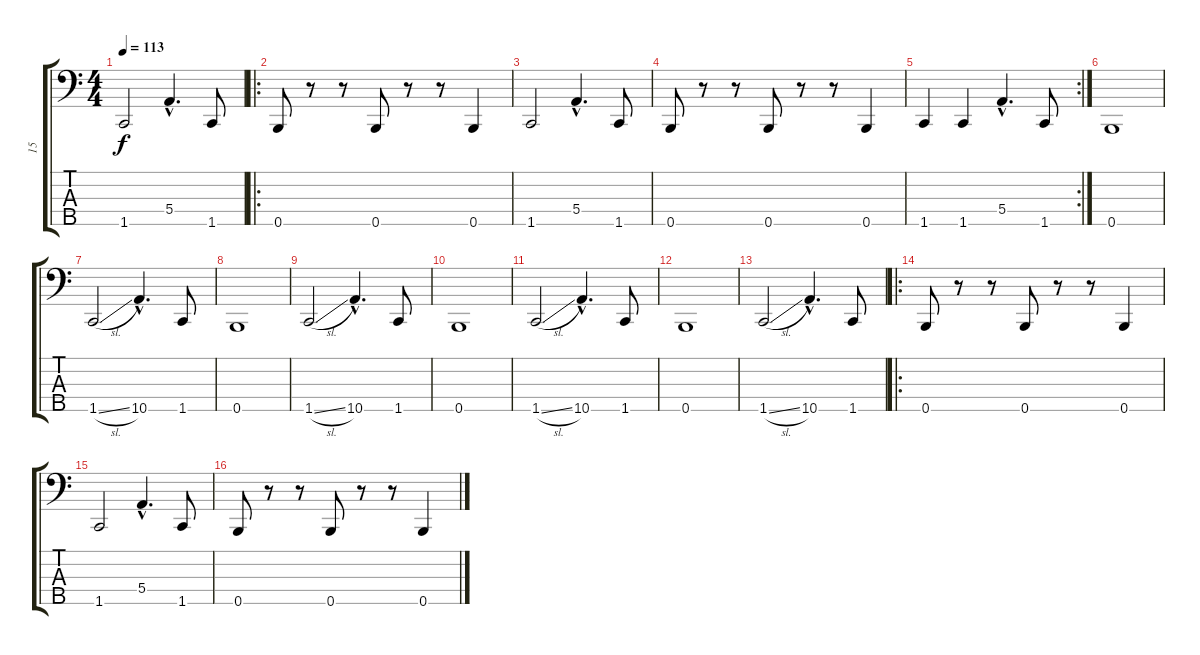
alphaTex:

\track ("15" "15") {instrument electricbasspick}
\staff {score tabs}
\tuning (G2 D2 A1 E1 B0) {hide}
\ts (4 4)
\tempo 113
\clef f4
\ks c
1.5.2{dy f} 5.4{hac}.4{d} 1.5.8 |
\ro
0.5.8 r.8 r.8 0.5.8 r.8 r.8 0.5.4 |
1.5.2 5.4{hac}.4{d} 1.5.8 |
0.5.8 r.8 r.8 0.5.8 r.8 r.8 0.5.4 |
\rc 2
1.5.4 1.5.4 5.4{hac}.4{d} 1.5.8 |
0.5.1 |
1.5{sl}.2 10.5{hac}.4{d} 1.5.8 |
0.5.1 |
1.5{sl}.2 10.5{hac}.4{d} 1.5.8 |
0.5.1 |
1.5{sl}.2 10.5{hac}.4{d} 1.5.8 |
0.5.1 |
1.5{sl}.2 10.5{hac}.4{d} 1.5.8 |
\ro
0.5.8 r.8 r.8 0.5.8 r.8 r.8 0.5.4 |
1.5.2 5.4{hac}.4{d} 1.5.8 |
0.5.8 r.8 r.8 0.5.8 r.8 r.8 0.5.4
